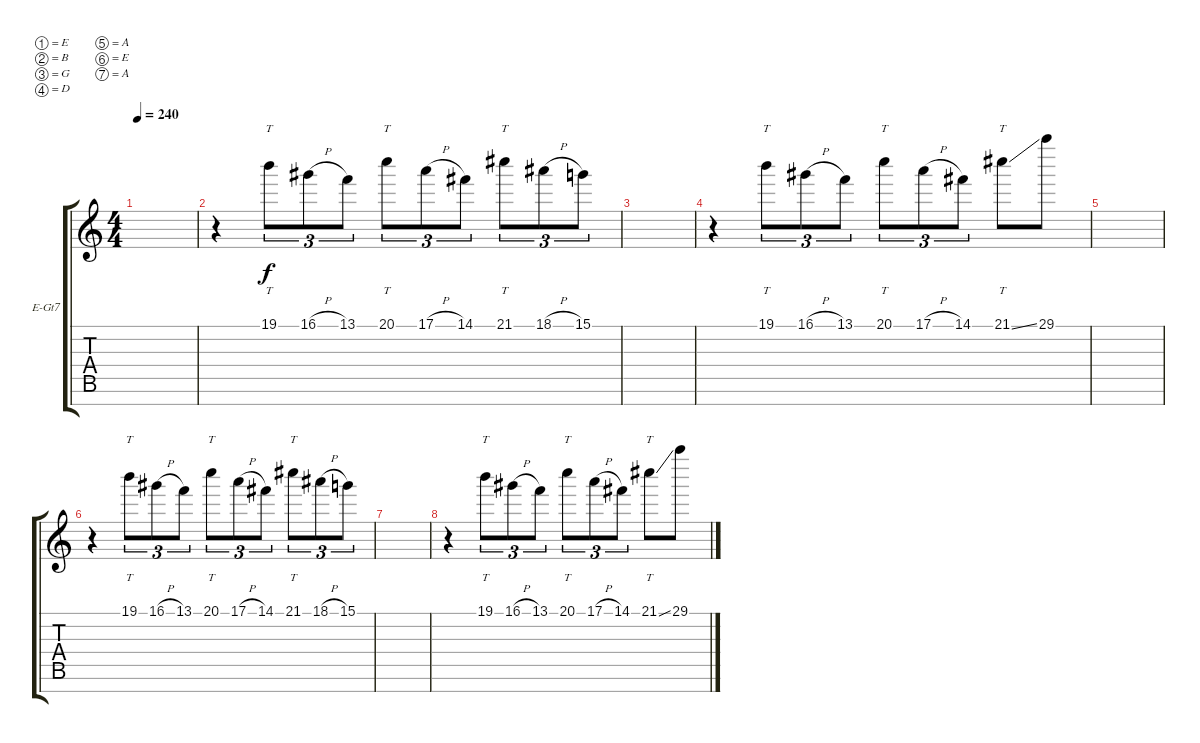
\defaultSystemsLayout 4
\bracketExtendMode groupsimilarinstruments
\firstSystemTrackNameOrientation horizontal
\otherSystemsTrackNameOrientation horizontal
\track ("Electric Guitar" "E-Gt7") {instrument distortionguitar}
\staff {score tabs}
\tuning (E4 B3 G3 D3 A2 E2 A1)
\ts (4 4)
\tempo 240
\clef g2
\ks c
|
r.4 19.1.8{tt tu (3 2)} 16.1{h}.8{tu (3 2)} 13.1.8{tu (3 2)} 20.1.8{tt tu (3 2)} 17.1{h}.8{tu (3 2)} 14.1.8{tu (3 2)} 21.1.8{tt tu (3 2)} 18.1{h}.8{tu (3 2)} 15.1.8{tu (3 2)} |
|
r.4 19.1.8{tt tu (3 2)} 16.1{h}.8{tu (3 2)} 13.1.8{tu (3 2)} 20.1.8{tt tu (3 2)} 17.1{h}.8{tu (3 2)} 14.1.8{tu (3 2)} 21.1{ss}.8{tt} 29.1.8 |
|
r.4 19.1.8{tt tu (3 2)} 16.1{h}.8{tu (3 2)} 13.1.8{tu (3 2)} 20.1.8{tt tu (3 2)} 17.1{h}.8{tu (3 2)} 14.1.8{tu (3 2)} 21.1.8{tt tu (3 2)} 18.1{h}.8{tu (3 2)} 15.1.8{tu (3 2)} |
|
r.4 19.1.8{tt tu (3 2)} 16.1{h}.8{tu (3 2)} 13.1.8{tu (3 2)} 20.1.8{tt tu (3 2)} 17.1{h}.8{tu (3 2)} 14.1.8{tu (3 2)} 21.1{ss}.8{tt} 29.1.8
